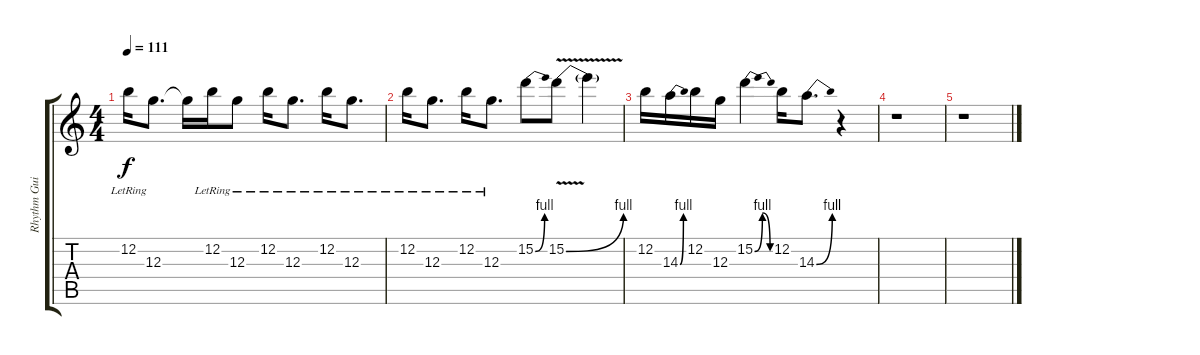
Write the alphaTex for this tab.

\track ("Rhythm Guitar 1" "Rhythm Gui") {instrument overdrivenguitar}
\staff {score tabs}
\tuning (E4 B3 G3 D3 A2 E2) {hide}
\ts (4 4)
\tempo 111
\clef g2
\ks c
12.2{lr}.16{dy f volume 16} 12.3{lr}.8{d} 12.3{t}.16 12.2{lr}.16 12.3{lr}.8 12.2{lr}.16 12.3{lr}.8{d} 12.2{lr}.16 12.3{lr}.8{d} |
12.2{lr}.16{volume 16} 12.3{lr}.8{d} 12.2{lr}.16 12.3{lr}.8{d} 15.2{be (bend 0 0 60 4)}.8 15.2{be (bend 0 0 60 4) v}.8 15.2{t}.4 |
12.2.16{volume 16} 14.3{be (bend 0 0 60 4)}.16 12.2.16 12.3.16 15.2{be (bendrelease 0 0 10 4 45 4 60 0)}.4 12.2.16{volume 0} 14.3{be (bend 0 0 60 4)}.8{d} r.4 |
r.1 |
r.1
